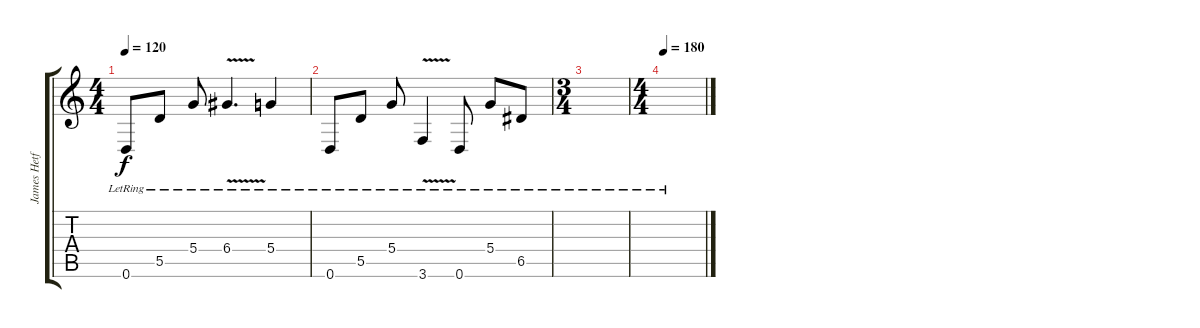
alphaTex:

\track ("James Hetfield (clean)" "James Hetf") {instrument electricguitarclean}
\staff {score tabs}
\tuning (E4 B3 G3 D3 A2 D2) {hide}
\ts (4 4)
\tempo 120
\clef g2
\ks c
0.6{lr}.8{dy f} 5.5{lr}.8 5.4{lr}.8 6.4{v lr}.4{d} 5.4{lr}.4 |
0.6{lr}.8 5.5{lr}.8 5.4{lr}.8 3.6{v lr}.4 0.6{lr}.8 5.4{lr}.8 6.5{lr}.8 |
\ts (3 4)
|
\ts (4 4)
\tempo 180
